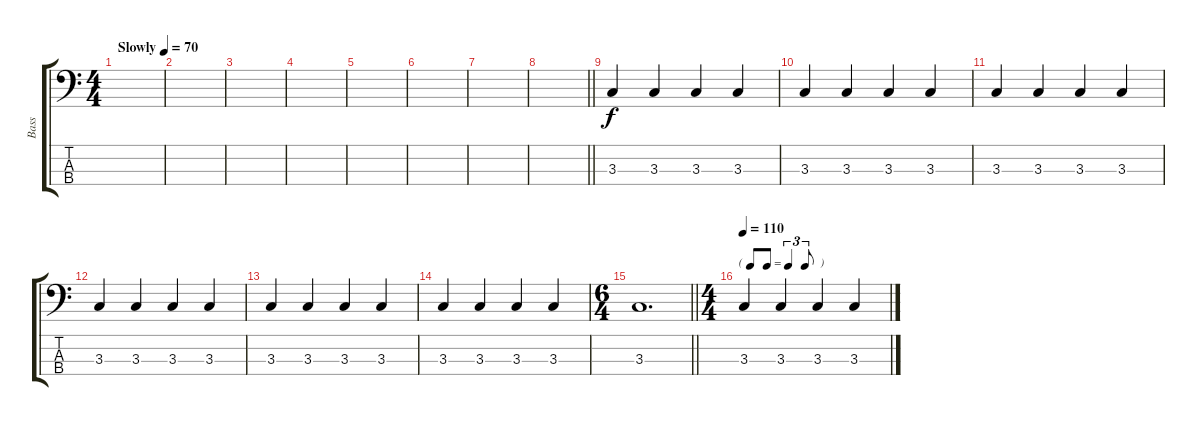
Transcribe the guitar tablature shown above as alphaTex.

\track ("Bass" "Bass") {instrument electricbassfinger}
\staff {score tabs}
\tuning (G2 D2 A1 E1) {hide}
\ts (4 4)
\tempo (70 "Slowly")
\clef f4
\ks c
|
|
|
|
|
|
|
\barLineRight lightlight
|
3.3.4 3.3.4 3.3.4 3.3.4 |
3.3.4 3.3.4 3.3.4 3.3.4 |
3.3.4 3.3.4 3.3.4 3.3.4 |
3.3.4 3.3.4 3.3.4 3.3.4 |
3.3.4 3.3.4 3.3.4 3.3.4 |
3.3.4 3.3.4 3.3.4 3.3.4 |
\ts (6 4)
\barLineRight lightlight
3.3.1{d} |
\ts (4 4)
\tf triplet8th
\tempo 110
3.3.4 3.3.4 3.3.4 3.3.4
